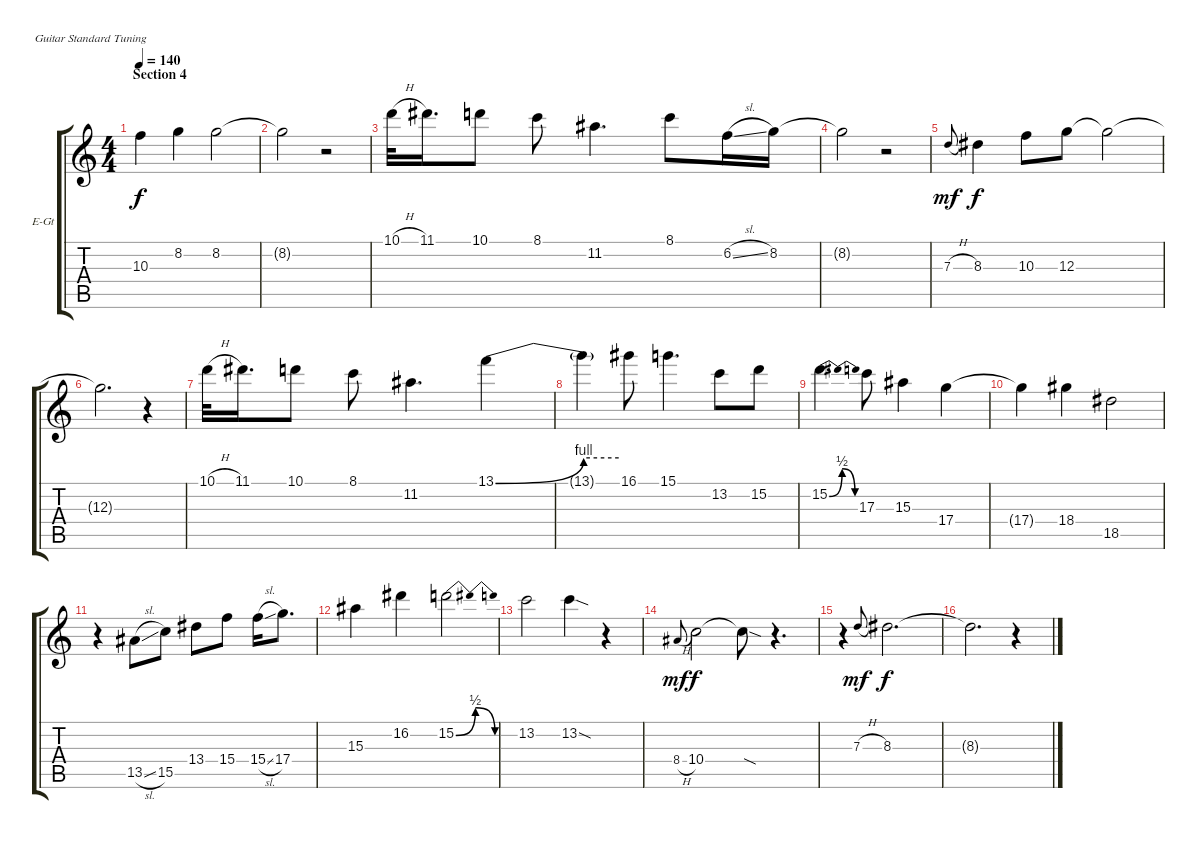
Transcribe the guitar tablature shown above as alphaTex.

\bracketExtendMode groupsimilarinstruments
\firstSystemTrackNameOrientation horizontal
\otherSystemsTrackNameOrientation horizontal
\track ("Lead" "E-Gt") {instrument overdrivenguitar}
\staff {score tabs}
\tuning (E4 B3 G3 D3 A2 E2)
\ts (4 4)
\section ("" "Section 4")
\tempo 140
\clef g2
\ks c
10.3{t}.4{dy f} 8.2.4 8.2.2 |
8.2{t}.2 r.2 |
10.1{h}.32 11.1.16{d} 10.1.8 8.1.8 11.2.4{d} 8.1.8 6.2{sl}.16 8.2.16 |
8.2{t}.2 r.2 |
7.3{h}.8{gr onbeat dy mf} 8.3.4{dy f} 10.3.8 12.3.8 12.3{t}.2 |
12.3{t}.2{d} r.4 |
10.1{h}.32 11.1.16{d} 10.1.8 8.1.8 11.2.4{d} 13.1{be (bend 0 0 60 4)}.4 |
13.1{be (hold 0 4 60 4) t}.4 16.1.8 15.1.4{d} 13.2.8 15.2.8 |
15.2{be (bendrelease 0 0 30 2 30 2 60 0)}.4{d} 17.3.8 15.3.4 17.4.4 |
17.4{t}.4 18.4.4 18.5.2 |
r.4 13.5{sl}.8 15.5.8 13.4.8 15.4.8 15.4{sl}.16 17.4.8{d} |
15.3.4 16.2.4 15.2{be (bendrelease 0 0 30 2 30 2 60 0)}.2 |
13.2.2 13.2{sod}.4 r.4 |
8.4{h}.8{gr onbeat dy mf} 10.4.2{dy f} 10.4{sod t}.8 r.4{d} |
r.4 7.3{h}.8{gr onbeat dy mf} 8.3.2{d dy f} |
8.3{t}.2{d} r.4
